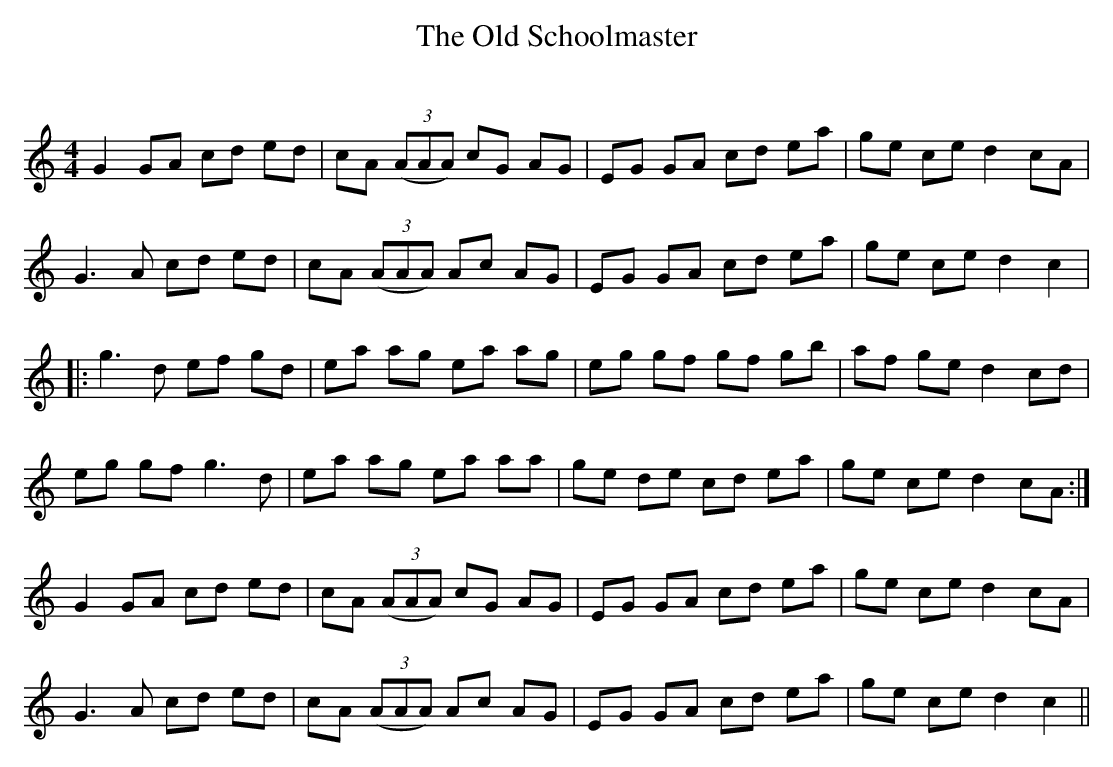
X:1
T: The Old Schoolmaster
C:
Q: 232
K:C
M:4/4
L:1/8
G2 GA cd ed|cA ((3AAA) cG AG|EG GA cd ea|ge ce d2 cA|
G3A cd ed|cA ((3AAA) Ac AG|EG GA cd ea|ge ce d2 c2|
|:g3d ef gd|ea ag ea ag|eg gf gf gb|af ge d2 cd|
eg gf g3d|ea ag ea aa|ge de cd ea|ge ce d2 cA:|
G2 GA cd ed|cA ((3AAA) cG AG|EG GA cd ea|ge ce d2 cA|
G3A cd ed|cA ((3AAA) Ac AG|EG GA cd ea|ge ce d2 c2||
